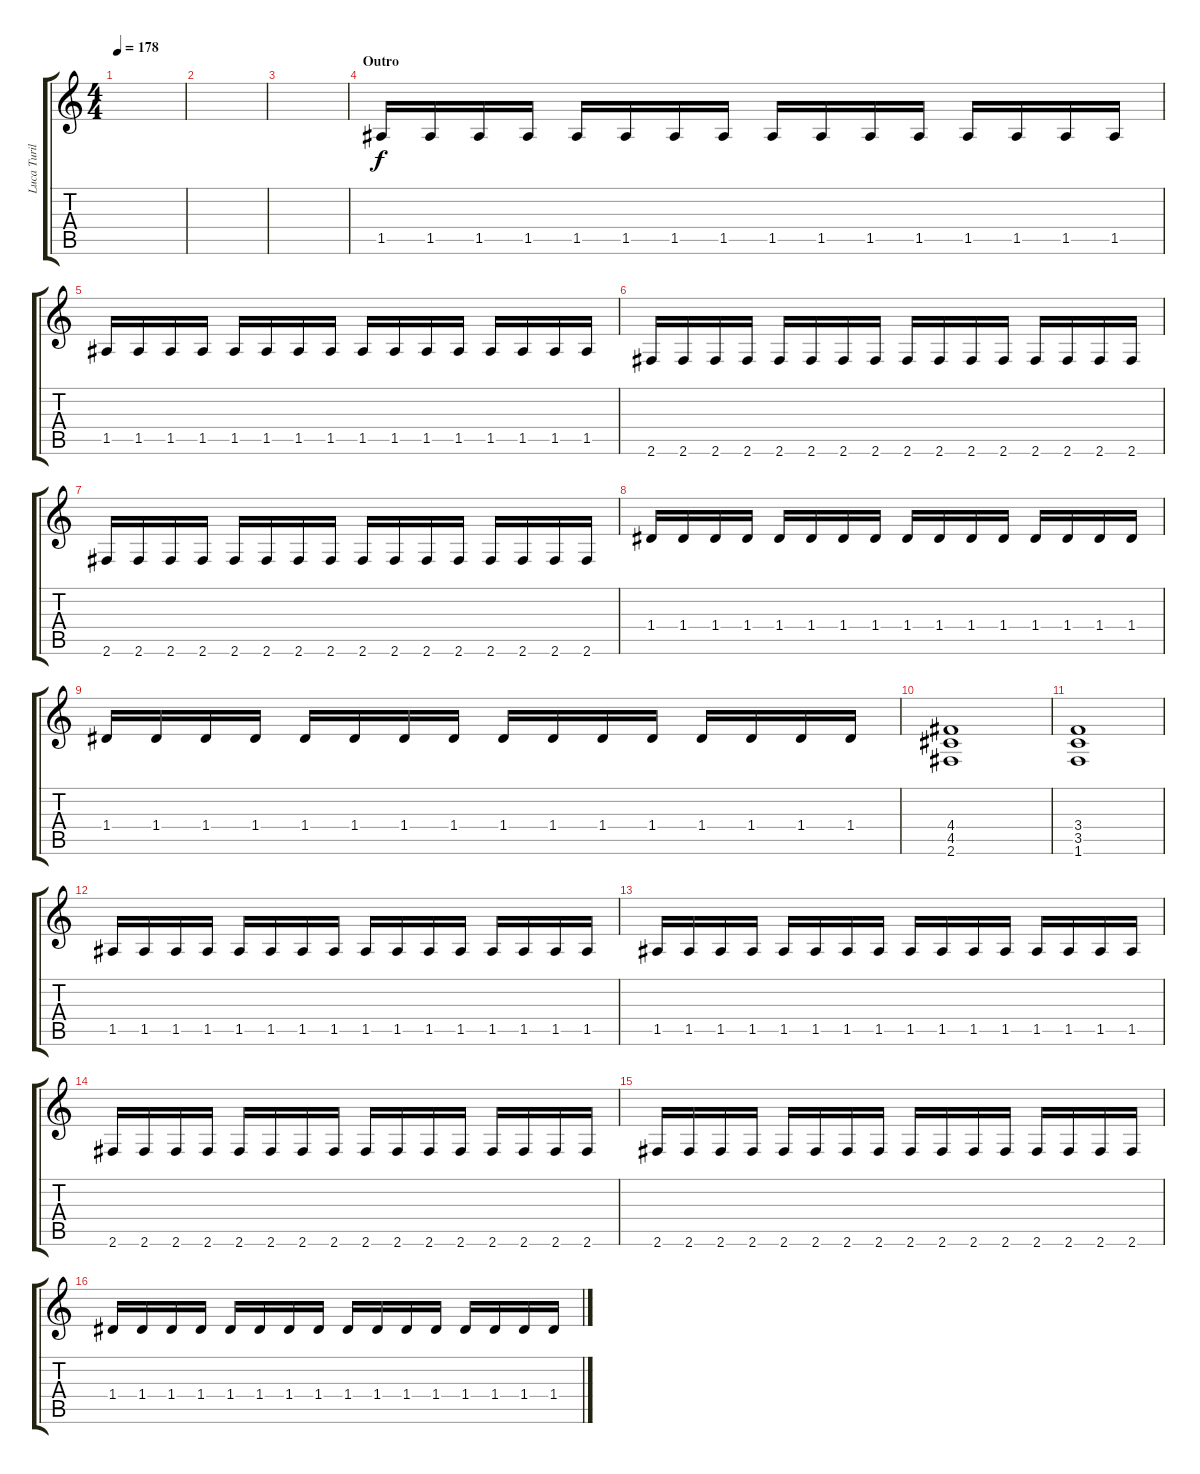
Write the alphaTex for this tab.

\track ("Luca Turilli - Rhytm" "Luca Turil") {instrument distortionguitar}
\staff {score tabs}
\tuning (E4 B3 G3 D3 A2 E2) {hide}
\ts (4 4)
\tempo 178
\clef g2
\ks c
|
|
|
\section ("" "Outro")
1.5.16 1.5.16 1.5.16 1.5.16 1.5.16 1.5.16 1.5.16 1.5.16 1.5.16 1.5.16 1.5.16 1.5.16 1.5.16 1.5.16 1.5.16 1.5.16 |
1.5.16 1.5.16 1.5.16 1.5.16 1.5.16 1.5.16 1.5.16 1.5.16 1.5.16 1.5.16 1.5.16 1.5.16 1.5.16 1.5.16 1.5.16 1.5.16 |
2.6.16 2.6.16 2.6.16 2.6.16 2.6.16 2.6.16 2.6.16 2.6.16 2.6.16 2.6.16 2.6.16 2.6.16 2.6.16 2.6.16 2.6.16 2.6.16 |
2.6.16 2.6.16 2.6.16 2.6.16 2.6.16 2.6.16 2.6.16 2.6.16 2.6.16 2.6.16 2.6.16 2.6.16 2.6.16 2.6.16 2.6.16 2.6.16 |
1.4.16 1.4.16 1.4.16 1.4.16 1.4.16 1.4.16 1.4.16 1.4.16 1.4.16 1.4.16 1.4.16 1.4.16 1.4.16 1.4.16 1.4.16 1.4.16 |
1.4.16 1.4.16 1.4.16 1.4.16 1.4.16 1.4.16 1.4.16 1.4.16 1.4.16 1.4.16 1.4.16 1.4.16 1.4.16 1.4.16 1.4.16 1.4.16 |
(4.4 4.5 2.6).1 |
(3.4 3.5 1.6).1 |
1.5.16 1.5.16 1.5.16 1.5.16 1.5.16 1.5.16 1.5.16 1.5.16 1.5.16 1.5.16 1.5.16 1.5.16 1.5.16 1.5.16 1.5.16 1.5.16 |
1.5.16 1.5.16 1.5.16 1.5.16 1.5.16 1.5.16 1.5.16 1.5.16 1.5.16 1.5.16 1.5.16 1.5.16 1.5.16 1.5.16 1.5.16 1.5.16 |
2.6.16 2.6.16 2.6.16 2.6.16 2.6.16 2.6.16 2.6.16 2.6.16 2.6.16 2.6.16 2.6.16 2.6.16 2.6.16 2.6.16 2.6.16 2.6.16 |
2.6.16 2.6.16 2.6.16 2.6.16 2.6.16 2.6.16 2.6.16 2.6.16 2.6.16 2.6.16 2.6.16 2.6.16 2.6.16 2.6.16 2.6.16 2.6.16 |
1.4.16 1.4.16 1.4.16 1.4.16 1.4.16 1.4.16 1.4.16 1.4.16 1.4.16 1.4.16 1.4.16 1.4.16 1.4.16 1.4.16 1.4.16 1.4.16
